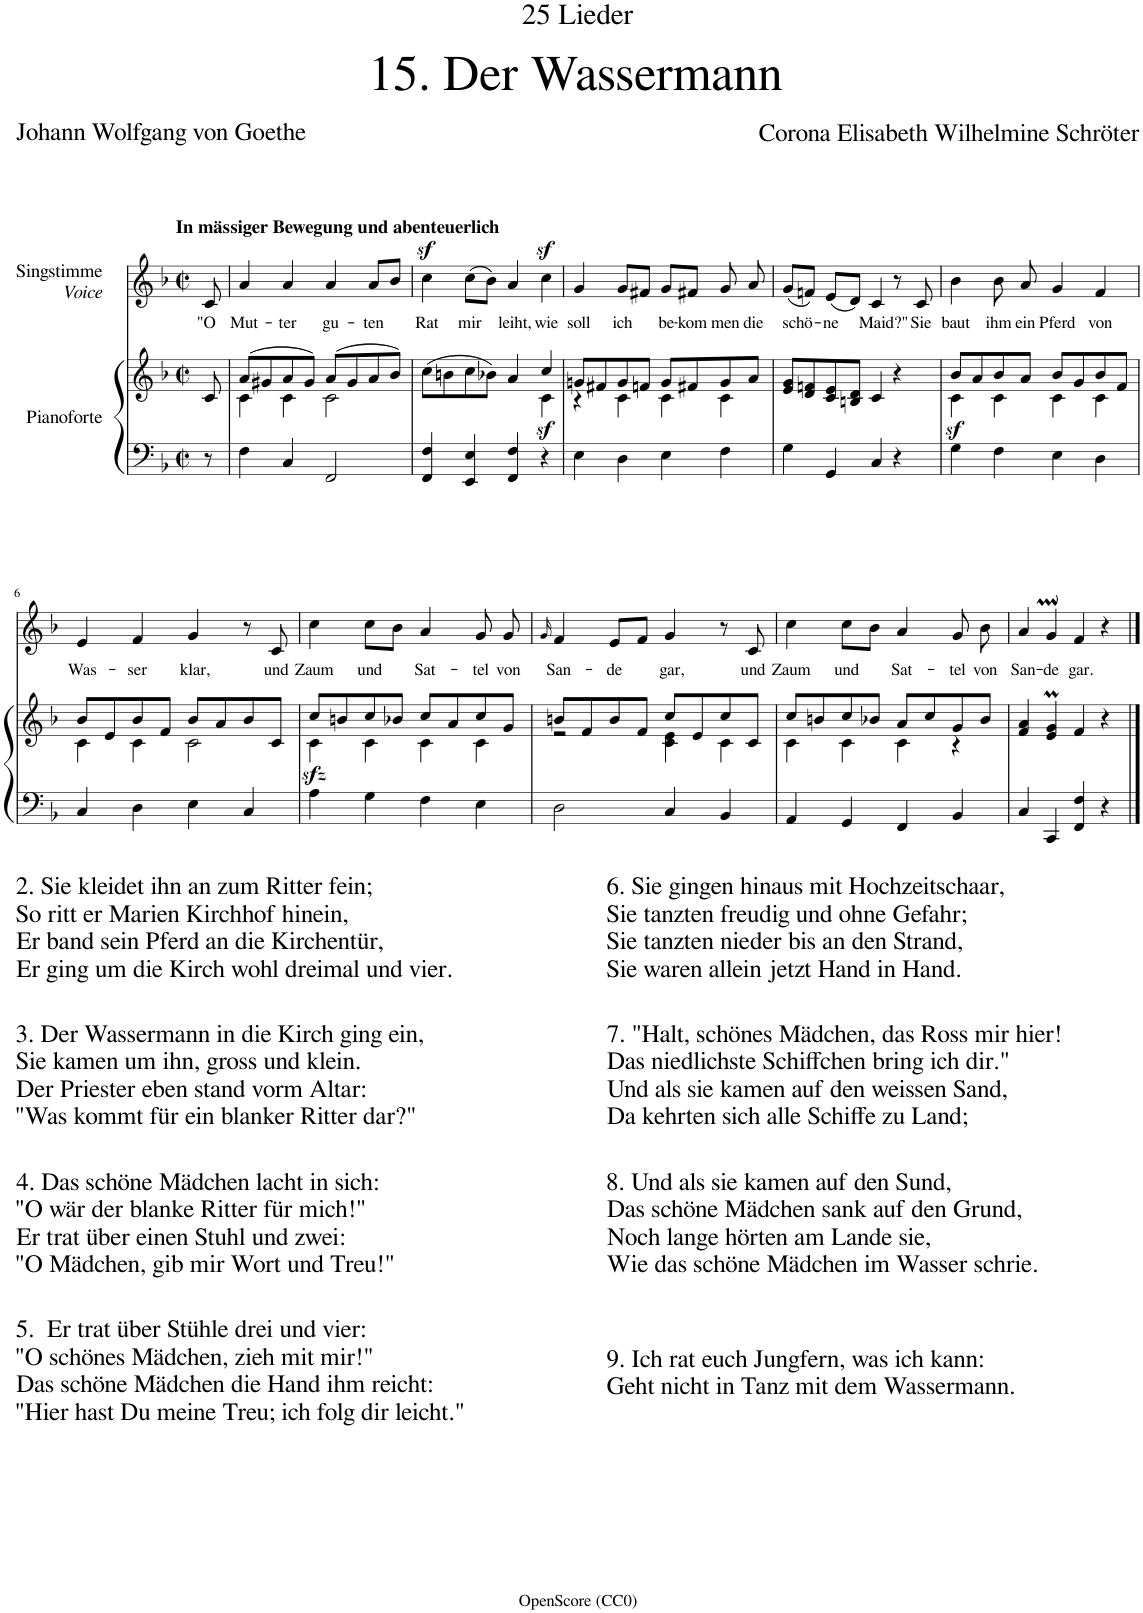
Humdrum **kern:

**kern	**kern	**dynam	**kern	**text
*part2	*part2	*part2	*part1	*part1
*staff3	*staff2	*staff2/3	*staff1	*staff1
*I"Pianoforte	*	*	*I"Singstimme Voice	*
*I'Pno	*	*	*	*
*clefF4	*clefG2	*	*clefG2	*
*k[b-]	*k[b-]	*	*k[b-]	*
*M2/2	*M2/2	*	*M2/2	*
*met(c|)	*met(c|)	*	*met(c|)	*
=	=	=	=	=
!	!	!	!LO:TX:a:B:t=In mässiger Bewegung und abenteuerlich	!
!	!	!	!	!LO:LY:b
8r	8c/	.	8c/	"O
=1	=1	=1	=1	=1
*	*^	*	*	*
!	!	!	!	!	!LO:LY:b
4F\	(8a/L	4c\	.	4a/	Mut-
.	8g#X/	.	.	.	.
!	!	!	!	!	!LO:LY:b
4C/	8a/	4c\	.	4a/	-ter
.	8g#/J)	.	.	.	.
!	!	!	!	!	!LO:LY:b
2FF/	(8a/L	2c\	.	4a/	gu-
.	8g#/	.	.	.	.
!	!	!	!	!	!LO:LY:b
.	8a/	.	.	8a/L	-ten
.	8b-/J)	.	.	8b-/J	.
=2	=2	=2	=2	=2	=2
!	!	!	!	!	!LO:LY:b
4FF/ 4F/	(>8cc\L	2.ryy	.	4ccz>\	Rat
.	8bn\	.	.	.	.
!	!	!	!	!	!LO:LY:b
4EE/ 4E/	8cc\	.	.	(8cc\L	mir
.	8b-X\J)	.	.	8b-\J)	.
!	!	!	!	!	!LO:LY:b
4FF/ 4F/	4a/	.	.	4a/	leiht,
!	!	!	!LO:DY:b	!	!LO:LY:b
4r	4cc/	4c\	sf	4ccz>\	wie
=3	=3	=3	=3	=3	=3
!	!	!	!	!	!LO:LY:b
4E\	8gn/L	4r	.	4g/	soll
.	8f#X/	.	.	.	.
!	!	!	!	!	!LO:LY:b
4D\	8g/	4c\	.	8g/L	ich
.	8fn/J	.	.	8f#X/J	.
!	!	!	!	!	!LO:LY:b
4E\	8g/L	4c\	.	8g/L	-be-
!	!	!	!	!	!LO:LY:b
.	8f#X/	.	.	8f#X/J	-kom-
!	!	!	!	!	!LO:LY:b
4F\	8g/	4c\	.	8g/	-men
!	!	!	!	!	!LO:LY:b
.	8a/J	.	.	8a/	die
*	*v	*v	*	*	*
=4	=4	=4	=4	=4
!	!	!	!	!LO:LY:b
4G\	8e/ 8g/L	.	(8g/L	schö-
.	8d/ 8fn/	.	8fn/J)	.
!	!	!	!	!LO:LY:b
4GG/	8c/ 8e/	.	(8e/L	-ne
.	8Bn/ 8d/J	.	8d/J)	.
!	!	!	!	!LO:LY:b
4C/	4c/	.	4c/	Maid?"
4r	4r	.	8r	.
!	!	!	!	!LO:LY:b
.	.	.	8c/	Sie
=5	=5	=5	=5	=5
*	*^	*	*	*
!	!	!	!LO:DY:b	!	!LO:LY:b
4G\	8b-/L	4c\	sf	4b-\	baut
.	8a/	.	.	.	.
!	!	!	!	!	!LO:LY:b
4F\	8b-/	4c\	.	8b-\	ihm
!	!	!	!	!	!LO:LY:b
.	8a/J	.	.	8a/	ein
!	!	!	!	!	!LO:LY:b
4E\	8b-/L	4c\	.	4g/	Pferd
.	8g/	.	.	.	.
!	!	!	!	!	!LO:LY:b
4D\	8b-/	4c\	.	4f/	von
.	8f/J	.	.	.	.
!!LO:LB:g=z
=6	=6	=6	=6	=6	=6
!	!	!	!	!	!LO:LY:b
4C/	8b-/L	4c\	.	4e/	Was-
.	8e/	.	.	.	.
!	!	!	!	!	!LO:LY:b
4D\	8b-/	4c\	.	4f/	-ser
.	8f/J	.	.	.	.
!	!	!	!	!	!LO:LY:b
4E\	8b-/L	2c\	.	4g/	klar,
.	8a/	.	.	.	.
4C/	8b-/	.	.	8r	.
!	!	!	!	!	!LO:LY:b
.	8c/J	.	.	8c/	und
=7	=7	=7	=7	=7	=7
!	!	!	!LO:DY:b	!	!LO:LY:b
4A\	8cc/L	4c\	sfz	4cc\	Zaum
.	8bn/	.	.	.	.
!	!	!	!	!	!LO:LY:b
4G\	8cc/	4c\	.	8cc\L	und
.	8b-X/J	.	.	8b-\J	.
!	!	!	!	!	!LO:LY:b
4F\	8cc/L	4c\	.	4a/	Sat-
.	8a/	.	.	.	.
!	!	!	!	!	!LO:LY:b
4E\	8cc/	4c\	.	8g/	-tel
!	!	!	!	!	!LO:LY:b
.	8g/J	.	.	8g/	von
=8	=8	=8	=8	=8	=8
.	.	.	.	16qg/	.
!	!	!	!	!	!LO:LY:b
2D\	8bn/L	2r	.	4f/	San-
.	8f/	.	.	.	.
!	!	!	!	!	!LO:LY:b
.	8b/	.	.	8e/L	-de
.	8f/J	.	.	8f/J	.
!	!	!	!	!	!LO:LY:b
4C/	8cc/L	4c\ 4e\	.	4g/	gar,
.	8e/	.	.	.	.
4BB-/	8cc/	4c\	.	8r	.
!	!	!	!	!	!LO:LY:b
.	8c/J	.	.	8c/	und
=9	=9	=9	=9	=9	=9
!	!	!	!	!	!LO:LY:b
4AA/	8cc/L	4c\	.	4cc\	Zaum
.	8bn/	.	.	.	.
!	!	!	!	!	!LO:LY:b
4GG/	8cc/	4c\	.	8cc\L	und
.	8b-X/J	.	.	8b-\J	.
!	!	!	!	!	!LO:LY:b
4FF/	8a/L	4c\	.	4a/	Sat-
.	8cc/	.	.	.	.
!	!	!	!	!	!LO:LY:b
4BB-/	8g/	4r	.	8g/	-tel
!	!	!	!	!	!LO:LY:b
.	8b-/J	.	.	8b-\	von
*	*v	*v	*	*	*
=10	=10	=10	=10	=10
!	!	!	!	!LO:LY:b
4C/	4f/ 4a/	.	4a/	San-
!	!	!	!	!LO:LY:b
4CC/	4e/M 4g/M	.	4gM/	-de
!	!	!	!	!LO:LY:b
4FF/ 4F/	4f/	.	4f/	gar.
4r	4r	.	4r	.
==	==	==	==	==
*-	*-	*-	*-	*-
